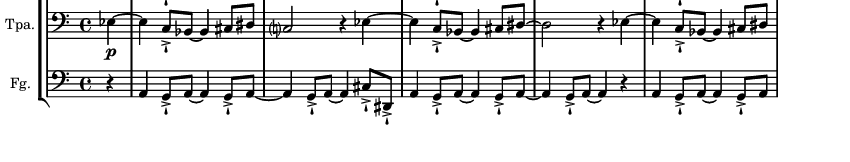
\version "2.10.33"

\include "../config/lib.ly"

#(set-global-staff-size 12.5)

global = {
  \time 4/4
  \set Score.currentBarNumber = #162
  \override Score.BarNumber #'break-visibility = #end-of-line-invisible
  \bar ""
  \partial 4
  \bracketUp
  s4
  s1
  \revert Score.BarNumber #'break-visibility
}

flauta = {
  \relative c''' {
  }
}

oboe = {
  \relative c' {
  }
}

clarinete = {
  \relative c' {
    g4~\p
    g e8->\st fis8~ fis4 fis8 g
    e2 r4 g4~
    g e8->\st fis8~ fis4 fis8 g~
    g2 r4 g4~
    g e8->\st fis8~ fis4 fis8 g
  }
}

fagote = {
  \clef bass
  \relative c {
    r4
    a4 g8->\st a8~ a4 g8->\st a~
    a4 g8->\st a8~ a4 cis8->\st dis,->\st
    a'4 g8->\st a8~ a4 g8->\st a~
    a4 g8->\st a8~ a4 r4
    a4 g8->\st a8~ a4 g8->\st a~
  }
}

trompa = {
  \relative c {
    \clef bass
    ees4~\p
    ees c8->\st bes8~ bes4 cis8 dis
    c?2 r4 ees4~
    ees c8->\st bes8~ bes4 cis8 dis~
    dis2 r4 ees4~
    ees c8->\st bes8~ bes4 cis8 dis
  }
}

\score {
  \new StaffGroup <<
    \new Staff <<
      \set Staff.instrumentName = \markup {\hcenter-in #5 "Cl."}
      \global
      \clarinete
    >>
    \new Staff <<
      \set Staff.instrumentName = \markup {\hcenter-in #5 "Tpa."}
      \global
      \trompa
    >>
    \new Staff <<
      \set Staff.instrumentName = \markup {\hcenter-in #5 "Fg."}
      \global
      \fagote
    >>
  >>
  \layout {
    \context {
      \Staff \consists "Horizontal_bracket_engraver"
    }
  }
}
\paper {
  paper-width = 14.4\cm
  paper-height = 4\cm
  line-width = 13.5\cm
  top-margin = -1.4\cm
  left-margin = .8\cm
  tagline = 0
  print-page-number = #'nil
  head-separation = -1\cm
  indent = #0
}
